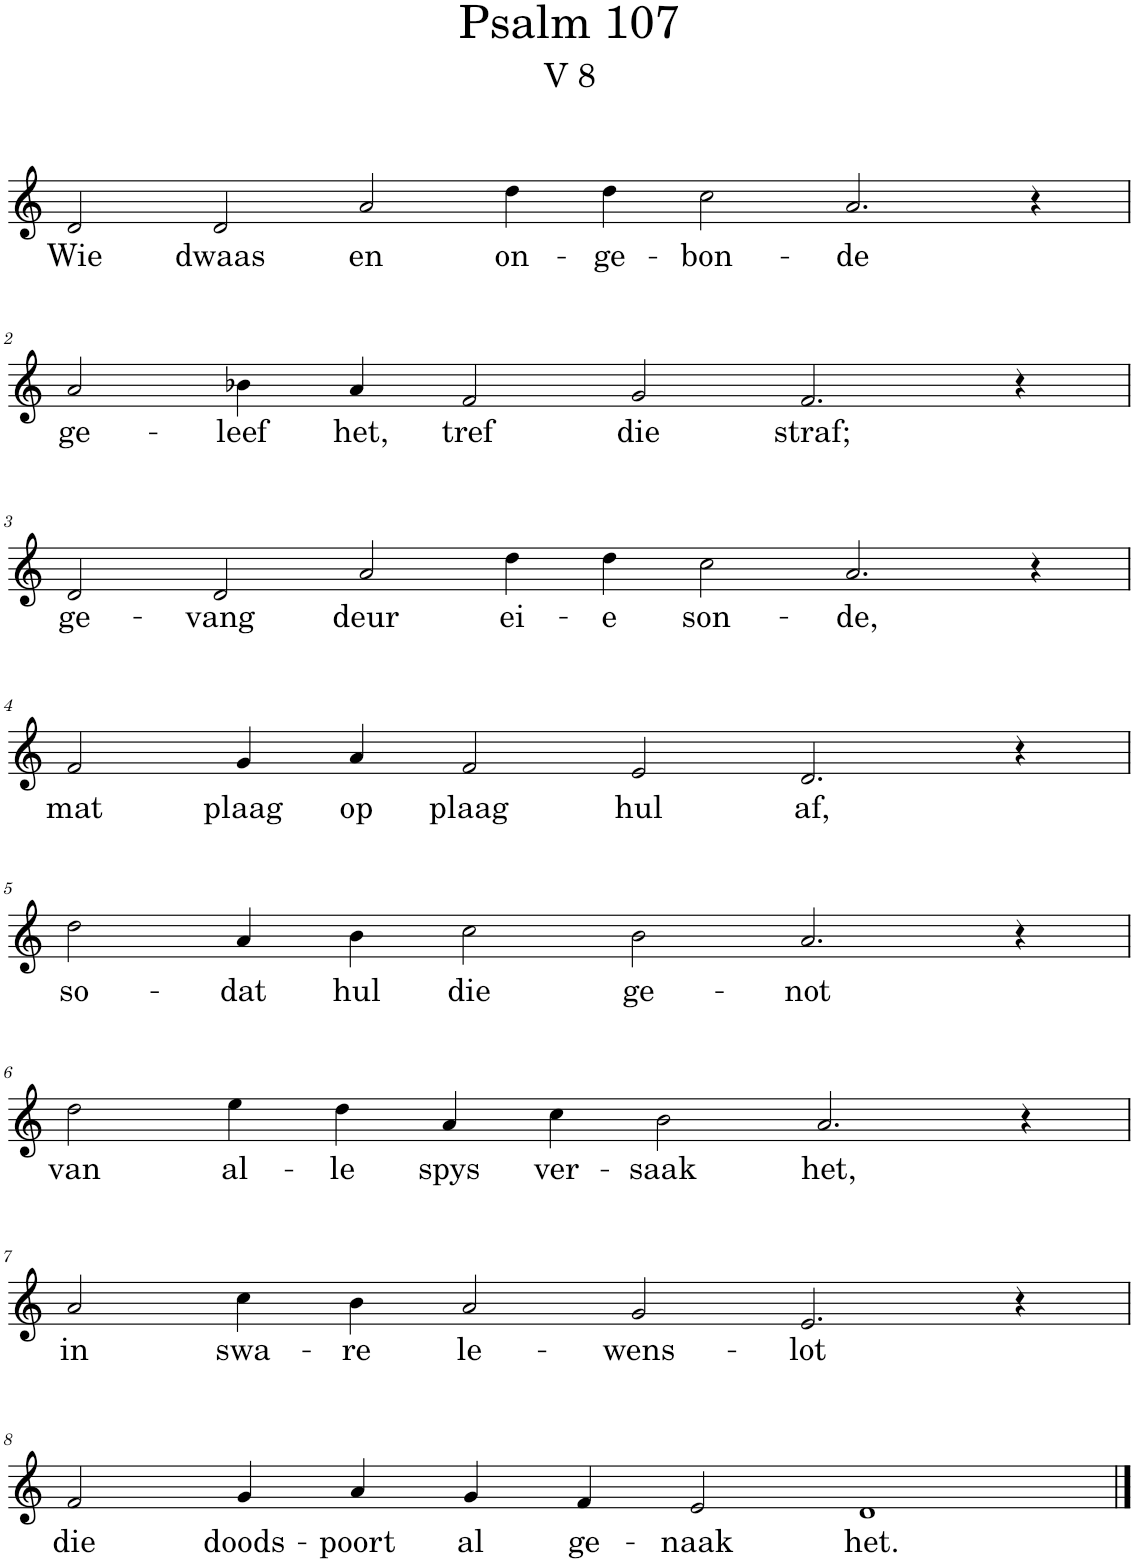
**kern	**text
*part1	*part1
*staff1	*staff1
*I"Pipe Organ	*
*I'Org.	*
*clefG2	*
*k[]	*
*M14/4	*
=1	=1
!	!LO:LY:b
2d/	Wie
!	!LO:LY:b
2d/	dwaas
!	!LO:LY:b
2a/	en
!	!LO:LY:b
4dd\	on-
!	!LO:LY:b
4dd\	-ge-
!	!LO:LY:b
2cc\	-bon-
!	!LO:LY:b
2.a/	-de
4r	.
!!LO:LB:g=z
=2	=2
*M12/4	*
!	!LO:LY:b
2a/	ge-
!	!LO:LY:b
4b-X\	-leef
!	!LO:LY:b
4a/	het,
!	!LO:LY:b
2f/	tref
!	!LO:LY:b
2g/	die
!	!LO:LY:b
2.f/	straf;
4r	.
!!LO:LB:g=z
=3	=3
*M14/4	*
!	!LO:LY:b
2d/	ge-
!	!LO:LY:b
2d/	-vang
!	!LO:LY:b
2a/	deur
!	!LO:LY:b
4dd\	ei-
!	!LO:LY:b
4dd\	-e
!	!LO:LY:b
2cc\	son-
!	!LO:LY:b
2.a/	-de,
4r	.
!!LO:LB:g=z
=4	=4
*M12/4	*
!	!LO:LY:b
2f/	mat
!	!LO:LY:b
4g/	plaag
!	!LO:LY:b
4a/	op
!	!LO:LY:b
2f/	plaag
!	!LO:LY:b
2e/	hul
!	!LO:LY:b
2.d/	af,
4r	.
!!LO:LB:g=z
=5	=5
!	!LO:LY:b
2dd\	so-
!	!LO:LY:b
4a/	-dat
!	!LO:LY:b
4b\	hul
!	!LO:LY:b
2cc\	die
!	!LO:LY:b
2b\	ge-
!	!LO:LY:b
2.a/	-not
4r	.
!!LO:LB:g=z
=6	=6
!	!LO:LY:b
2dd\	van
!	!LO:LY:b
4ee\	al-
!	!LO:LY:b
4dd\	-le
!	!LO:LY:b
4a/	spys
!	!LO:LY:b
4cc\	ver-
!	!LO:LY:b
2b\	-saak
!	!LO:LY:b
2.a/	het,
4r	.
!!LO:LB:g=z
=7	=7
!	!LO:LY:b
2a/	in
!	!LO:LY:b
4cc\	swa-
!	!LO:LY:b
4b\	-re
!	!LO:LY:b
2a/	le-
!	!LO:LY:b
2g/	-wens-
!	!LO:LY:b
2.e/	-lot
4r	.
!!LO:LB:g=z
=8	=8
!	!LO:LY:b
2f/	die
!	!LO:LY:b
4g/	doods-
!	!LO:LY:b
4a/	-poort
!	!LO:LY:b
4g/	al
!	!LO:LY:b
4f/	ge-
!	!LO:LY:b
2e/	-naak
!	!LO:LY:b
1d	het.
==	==
*-	*-
